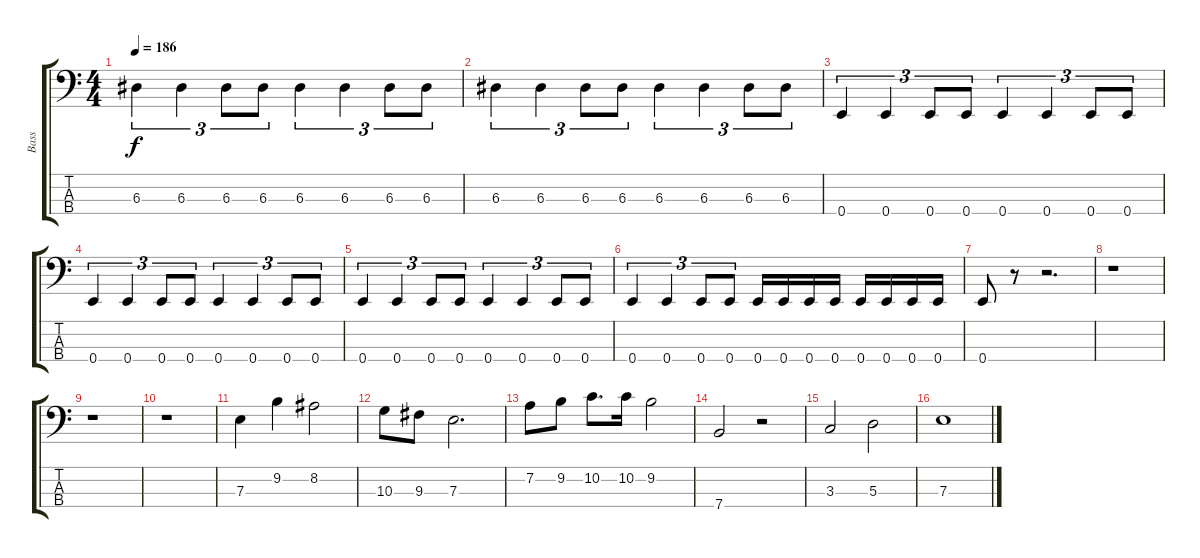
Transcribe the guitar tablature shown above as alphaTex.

\track ("Bass" "Bass") {instrument electricbasspick}
\staff {score tabs}
\tuning (G2 D2 A1 E1) {hide}
\ts (4 4)
\tempo 186
\clef f4
\ks c
6.3.4{tu (3 2) dy f} 6.3.4{tu (3 2)} 6.3.8{tu (3 2)} 6.3.8{tu (3 2)} 6.3.4{tu (3 2)} 6.3.4{tu (3 2)} 6.3.8{tu (3 2)} 6.3.8{tu (3 2)} |
6.3.4{tu (3 2)} 6.3.4{tu (3 2)} 6.3.8{tu (3 2)} 6.3.8{tu (3 2)} 6.3.4{tu (3 2)} 6.3.4{tu (3 2)} 6.3.8{tu (3 2)} 6.3.8{tu (3 2)} |
0.4.4{tu (3 2)} 0.4.4{tu (3 2)} 0.4.8{tu (3 2)} 0.4.8{tu (3 2)} 0.4.4{tu (3 2)} 0.4.4{tu (3 2)} 0.4.8{tu (3 2)} 0.4.8{tu (3 2)} |
0.4.4{tu (3 2)} 0.4.4{tu (3 2)} 0.4.8{tu (3 2)} 0.4.8{tu (3 2)} 0.4.4{tu (3 2)} 0.4.4{tu (3 2)} 0.4.8{tu (3 2)} 0.4.8{tu (3 2)} |
0.4.4{tu (3 2)} 0.4.4{tu (3 2)} 0.4.8{tu (3 2)} 0.4.8{tu (3 2)} 0.4.4{tu (3 2)} 0.4.4{tu (3 2)} 0.4.8{tu (3 2)} 0.4.8{tu (3 2)} |
0.4.4{tu (3 2)} 0.4.4{tu (3 2)} 0.4.8{tu (3 2)} 0.4.8{tu (3 2)} 0.4.16 0.4.16 0.4.16 0.4.16 0.4.16 0.4.16 0.4.16 0.4.16 |
0.4.8 r.8 r.2{d} |
r.1 |
r.1 |
r.1 |
7.3.4 9.2.4 8.2.2 |
10.3.8 9.3.8 7.3.2{d} |
7.2.8 9.2.8 10.2.8{d} 10.2.16 9.2.2 |
7.4.2 r.2 |
3.3.2 5.3.2 |
7.3.1
